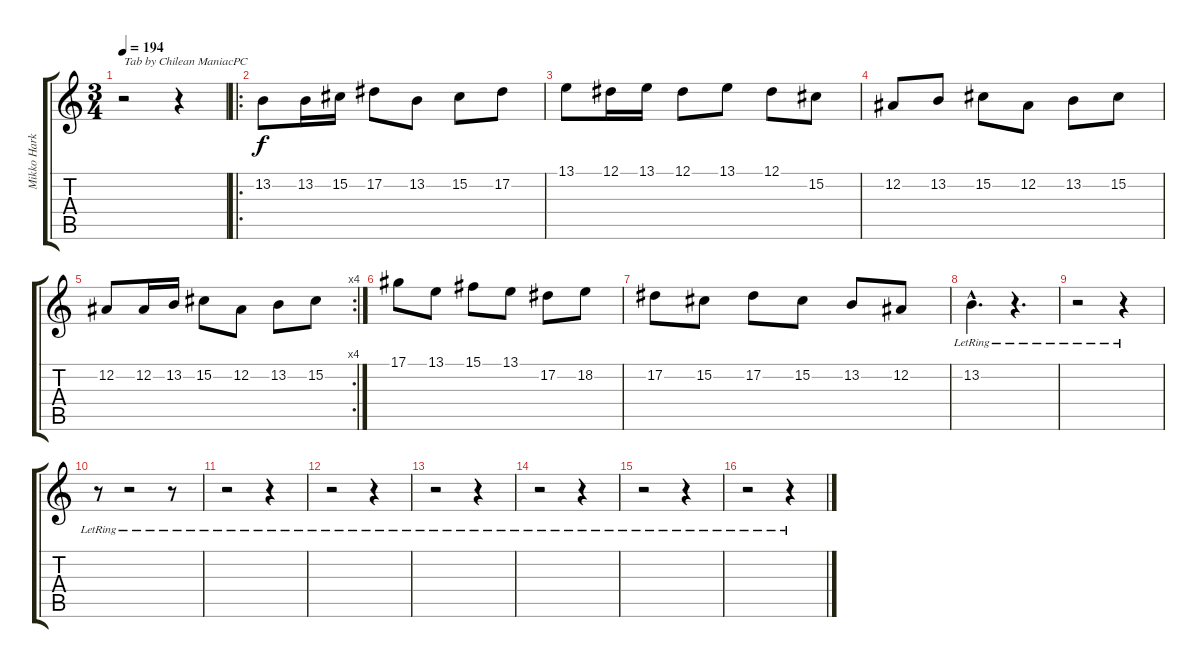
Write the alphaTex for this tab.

\track ("Mikko Harkin" "Mikko Hark") {instrument harpsichord}
\staff {score tabs}
\tuning (Eb4 Bb3 Gb3 Db3 Ab2 Eb2) {hide}
\ts (3 4)
\tempo 194
\clef g2
\ks c
r.2{txt "Tab by Chilean ManiacPC" dy f instrument harpsichord} r.4 |
\ro
13.2.8 13.2.16 15.2.16 17.2.8 13.2.8 15.2.8 17.2.8 |
13.1.8 12.1.16 13.1.16 12.1.8 13.1.8 12.1.8 15.2.8 |
12.2.8 13.2.8 15.2.8 12.2.8 13.2.8 15.2.8 |
\rc 4
12.2.8 12.2.16 13.2.16 15.2.8 12.2.8 13.2.8 15.2.8 |
17.1.8 13.1.8 15.1.8 13.1.8 17.2.8 18.2.8 |
17.2.8 15.2.8 17.2.8 15.2.8 13.2.8 12.2.8 |
13.2{hac lr}.4{d} r.4{d} |
r.2 r.4 |
r.8 r.2 r.8 |
r.2 r.4 |
r.2 r.4 |
r.2 r.4 |
r.2 r.4 |
r.2 r.4 |
r.2 r.4
